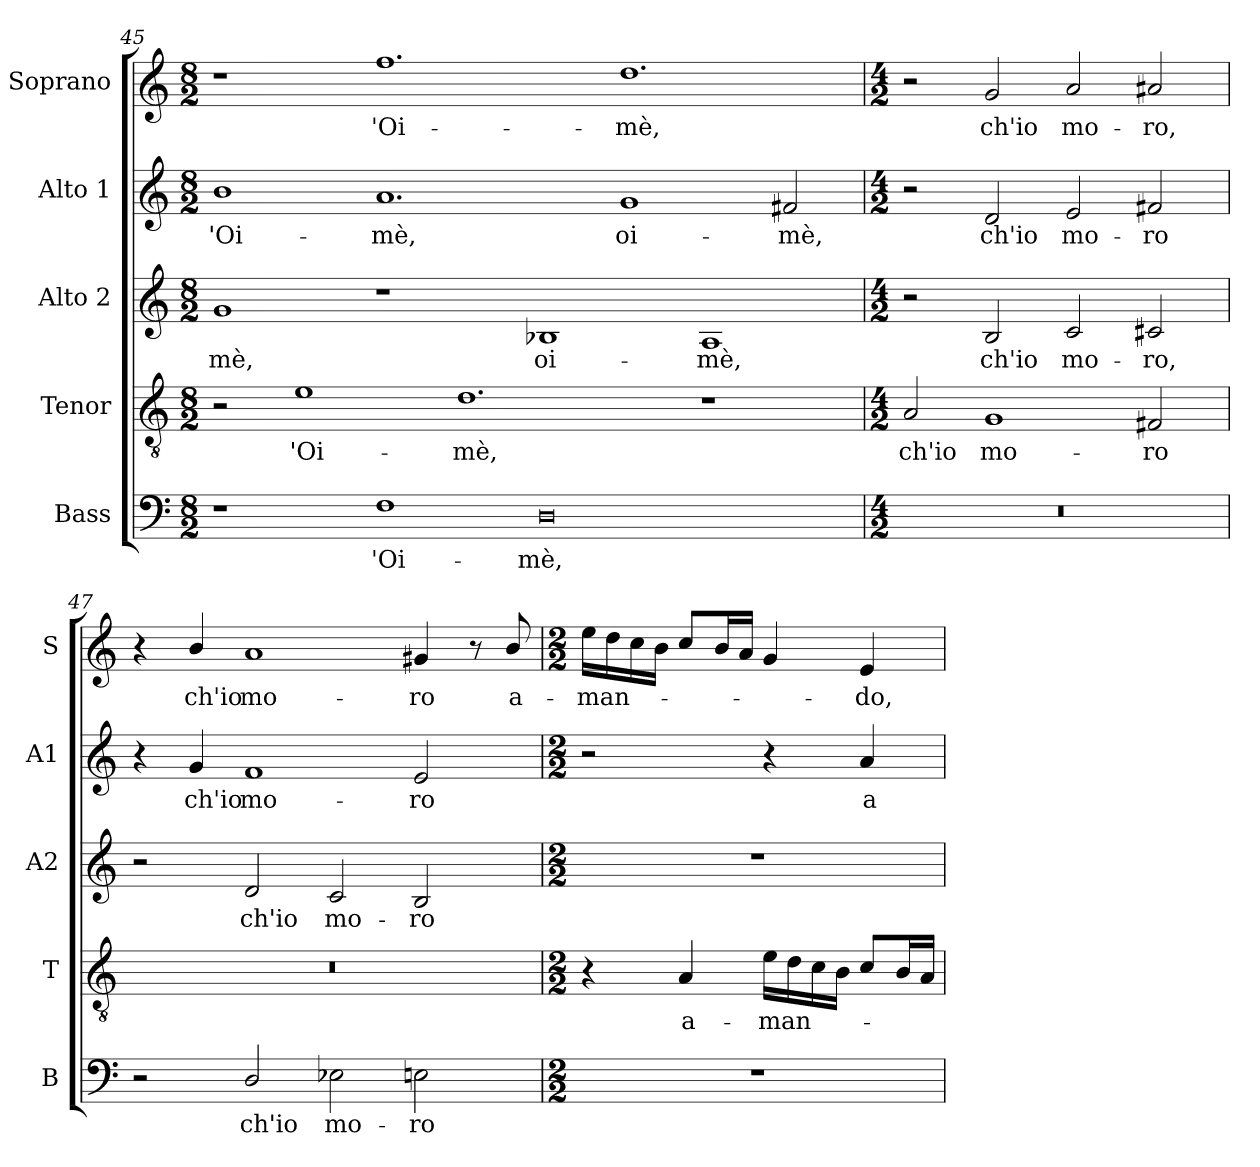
**kern	**text	**kern	**text	**kern	**text	**kern	**text	**kern	**text
*part5	*part5	*part4	*part4	*part3	*part3	*part2	*part2	*part1	*part1
*staff5	*staff5	*staff4	*staff4	*staff3	*staff3	*staff2	*staff2	*staff1	*staff1
*I"Bass	*	*I"Tenor	*	*I"Alto 2	*	*I"Alto 1	*	*I"Soprano	*
*I'B	*	*I'T	*	*I'A2	*	*I'A1	*	*I'S	*
!!LO:PB:g=z
*clefF4	*	*clefGv2	*	*clefG2	*	*clefG2	*	*clefG2	*
*	*	*ITrd7c12	*	*	*	*	*	*	*
*k[]	*	*k[]	*	*k[]	*	*k[]	*	*k[]	*
*C:	*	*C:	*	*C:	*	*C:	*	*C:	*
*M8/2	*	*M8/2	*	*M8/2	*	*M8/2	*	*M8/2	*
=45	=45	=45	=45	=45	=45	=45	=45	=45	=45
!	!	!	!	!	!LO:LY:b:color=#000000	!	!	!	!
!	!	!	!	!	!	!	!LO:LY:b:color=#000000	!	!
1r	.	2r	.	1gi	-mè,	1bi	'Oi-	1r	.
!	!	!	!LO:LY:b:color=#000000	!	!	!	!	!	!
.	.	1Ei	'Oi-	.	.	.	.	.	.
!	!LO:LY:b:color=#000000	!	!	!	!	!	!	!	!
!	!	!	!	!	!	!	!LO:LY:b:color=#000000	!	!
!	!	!	!	!	!	!	!	!	!LO:LY:b:color=#000000
1Fi	'Oi-	.	.	1r	.	1.ai	-mè,	1.ffi	'Oi-
!	!	!	!LO:LY:b:color=#000000	!	!	!	!	!	!
.	.	1.Di	-mè,	.	.	.	.	.	.
!	!LO:LY:b:color=#000000	!	!	!	!	!	!	!	!
!	!	!	!	!	!LO:LY:b:color=#000000	!	!	!	!
0Di	-mè,	.	.	1B-Xi	oi-	.	.	.	.
!	!	!	!	!	!	!	!LO:LY:b:color=#000000	!	!
!	!	!	!	!	!	!	!	!	!LO:LY:b:color=#000000
.	.	.	.	.	.	1gi	oi-	1.ddi	-mè,
!	!	!	!	!	!LO:LY:b:color=#000000	!	!	!	!
.	.	1r	.	1Ai	-mè,	.	.	.	.
!	!	!	!	!	!	!	!LO:LY:b:color=#000000	!	!
.	.	.	.	.	.	2f#Xi/	-mè,	.	.
=46	=46	=46	=46	=46	=46	=46	=46	=46	=46
*M4/2	*	*M4/2	*	*M4/2	*	*M4/2	*	*M4/2	*
!LO:N:vis=1	!	!	!	!	!	!	!	!	!
!	!	!	!LO:LY:b:color=#000000	!	!	!	!	!	!
0r	.	2AAi/	ch'io	2r	.	2r	.	2r	.
!	!	!	!LO:LY:b:color=#000000	!	!	!	!	!	!
!	!	!	!	!	!LO:LY:b:color=#000000	!	!	!	!
!	!	!	!	!	!	!	!LO:LY:b:color=#000000	!	!
!	!	!	!	!	!	!	!	!	!LO:LY:b:color=#000000
.	.	1GGi	mo-	2Bi/	ch'io	2di/	ch'io	2gi/	ch'io
!	!	!	!	!	!LO:LY:b:color=#000000	!	!	!	!
!	!	!	!	!	!	!	!LO:LY:b:color=#000000	!	!
!	!	!	!	!	!	!	!	!	!LO:LY:b:color=#000000
.	.	.	.	2ci/	mo-	2ei/	mo-	2ai/	mo-
!	!	!	!LO:LY:b:color=#000000	!	!	!	!	!	!
!	!	!	!	!	!LO:LY:b:color=#000000	!	!	!	!
!	!	!	!	!	!	!	!LO:LY:b:color=#000000	!	!
!	!	!	!	!	!	!	!	!	!LO:LY:b:color=#000000
.	.	2FF#Xi/	-ro	2c#Xi/	-ro,	2f#Xi/	-ro	2a#Xi/	-ro,
=47	=47	=47	=47	=47	=47	=47	=47	=47	=47
!	!	!LO:N:vis=1	!	!	!	!	!	!	!
2r	.	0r	.	2r	.	4r	.	4r	.
!	!	!	!	!	!	!	!LO:LY:b:color=#000000	!	!
!	!	!	!	!	!	!	!	!	!LO:LY:b:color=#000000
.	.	.	.	.	.	4gi/	ch'io	4bi/	ch'io
!	!LO:LY:b:color=#000000	!	!	!	!	!	!	!	!
!	!	!	!	!	!LO:LY:b:color=#000000	!	!	!	!
!	!	!	!	!	!	!	!LO:LY:b:color=#000000	!	!
!	!	!	!	!	!	!	!	!	!LO:LY:b:color=#000000
2Di/	ch'io	.	.	2di/	ch'io	1fi	mo-	1ai	mo-
!	!LO:LY:b:color=#000000	!	!	!	!	!	!	!	!
!	!	!	!	!	!LO:LY:b:color=#000000	!	!	!	!
2E-Xi\	mo-	.	.	2ci/	mo-	.	.	.	.
!	!LO:LY:b:color=#000000	!	!	!	!	!	!	!	!
!	!	!	!	!	!LO:LY:b:color=#000000	!	!	!	!
!	!	!	!	!	!	!	!LO:LY:b:color=#000000	!	!
!	!	!	!	!	!	!	!	!	!LO:LY:b:color=#000000
2Eni\	-ro	.	.	2Bi/	-ro	2ei/	-ro	4g#Xi/	-ro
.	.	.	.	.	.	.	.	8r	.
!	!	!	!	!	!	!	!	!	!LO:LY:b:color=#000000
.	.	.	.	.	.	.	.	8bi/	a-
!!LO:LB:g=z
=48	=48	=48	=48	=48	=48	=48	=48	=48	=48
*M2/2	*	*M2/2	*	*M2/2	*	*M2/2	*	*M2/2	*
!	!	!	!	!	!	!	!	!	!LO:LY:b:color=#000000
1r	.	4r	.	1r	.	2r	.	16eei\LL	-man-
.	.	.	.	.	.	.	.	16ddi\	.
.	.	.	.	.	.	.	.	16cci\	.
.	.	.	.	.	.	.	.	16bi\JJ	.
!	!	!	!LO:LY:b:color=#000000	!	!	!	!	!	!
.	.	4AAi/	a-	.	.	.	.	8cci/L	.
.	.	.	.	.	.	.	.	16bi/L	.
.	.	.	.	.	.	.	.	16ai/JJ	.
!	!	!	!LO:LY:b:color=#000000	!	!	!	!	!	!
.	.	16Ei\LL	-man-	.	.	4r	.	4gi/	.
.	.	16Di\	.	.	.	.	.	.	.
.	.	16Ci\	.	.	.	.	.	.	.
.	.	16BBi\JJ	.	.	.	.	.	.	.
!	!	!	!	!	!	!	!LO:LY:b:color=#000000	!	!
!	!	!	!	!	!	!	!	!	!LO:LY:b:color=#000000
.	.	8Ci/L	.	.	.	4ai/	a-	4ei/	-do,
.	.	16BBi/L	.	.	.	.	.	.	.
.	.	16AAi/JJ	.	.	.	.	.	.	.
=	=	=	=	=	=	=	=	=	=
*-	*-	*-	*-	*-	*-	*-	*-	*-	*-
